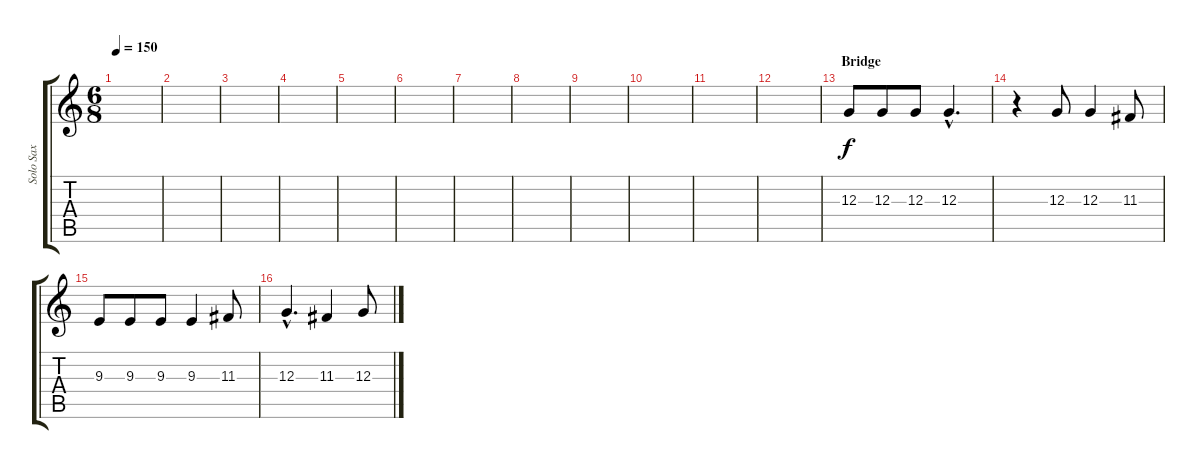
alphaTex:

\track ("Solo Sax" "Solo Sax") {instrument altosax}
\staff {score tabs}
\tuning (E4 B3 G3 D3 A2 E2) {hide}
\ts (6 8)
\tempo 150
\clef g2
\ks c
|
|
|
|
|
|
|
|
|
|
|
|
\section ("" "Bridge")
12.3.8 12.3.8 12.3.8 12.3{hac}.4{d} |
r.4 12.3.8 12.3.4 11.3.8 |
9.3.8 9.3.8 9.3.8 9.3.4 11.3.8 |
12.3{hac}.4{d} 11.3.4 12.3.8
